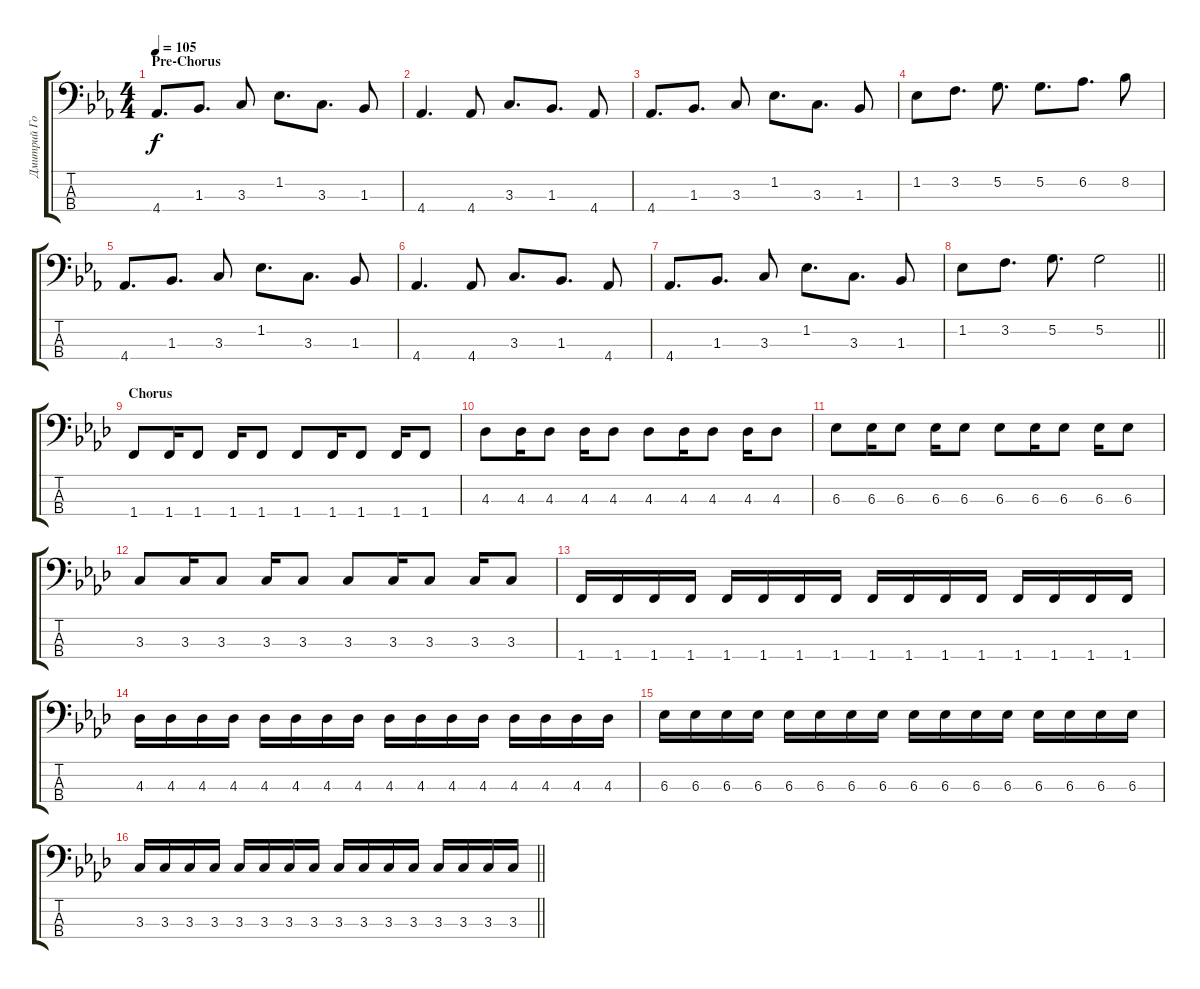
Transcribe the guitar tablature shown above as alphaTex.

\track ("Дмитрий Голяшев" "Дмитрий Го") {instrument electricbasspick}
\staff {score tabs}
\tuning (G2 D2 A1 E1) {hide}
\ts (4 4)
\section ("" "Pre-Chorus")
\tempo 105
\clef f4
\ks eb
4.4.8{d dy f} 1.3.8{d} 3.3.8 1.2.8{d} 3.3.8{d} 1.3.8 |
4.4.4{d} 4.4.8 3.3.8{d} 1.3.8{d} 4.4.8 |
4.4.8{d} 1.3.8{d} 3.3.8 1.2.8{d} 3.3.8{d} 1.3.8 |
1.2.8 3.2.8{d} 5.2.8{d} 5.2.8{d} 6.2.8{d} 8.2.8 |
4.4.8{d} 1.3.8{d} 3.3.8 1.2.8{d} 3.3.8{d} 1.3.8 |
4.4.4{d} 4.4.8 3.3.8{d} 1.3.8{d} 4.4.8 |
4.4.8{d} 1.3.8{d} 3.3.8 1.2.8{d} 3.3.8{d} 1.3.8 |
\barLineRight lightlight
1.2.8 3.2.8{d} 5.2.8{d} 5.2.2 |
\section ("" "Chorus")
\ks ab
1.4.8 1.4.16 1.4.8 1.4.16 1.4.8 1.4.8 1.4.16 1.4.8 1.4.16 1.4.8 |
4.3.8 4.3.16 4.3.8 4.3.16 4.3.8 4.3.8 4.3.16 4.3.8 4.3.16 4.3.8 |
6.3.8 6.3.16 6.3.8 6.3.16 6.3.8 6.3.8 6.3.16 6.3.8 6.3.16 6.3.8 |
3.3.8 3.3.16 3.3.8 3.3.16 3.3.8 3.3.8 3.3.16 3.3.8 3.3.16 3.3.8 |
1.4.16 1.4.16 1.4.16 1.4.16 1.4.16 1.4.16 1.4.16 1.4.16 1.4.16 1.4.16 1.4.16 1.4.16 1.4.16 1.4.16 1.4.16 1.4.16 |
4.3.16 4.3.16 4.3.16 4.3.16 4.3.16 4.3.16 4.3.16 4.3.16 4.3.16 4.3.16 4.3.16 4.3.16 4.3.16 4.3.16 4.3.16 4.3.16 |
6.3.16 6.3.16 6.3.16 6.3.16 6.3.16 6.3.16 6.3.16 6.3.16 6.3.16 6.3.16 6.3.16 6.3.16 6.3.16 6.3.16 6.3.16 6.3.16 |
\barLineRight lightlight
3.3.16 3.3.16 3.3.16 3.3.16 3.3.16 3.3.16 3.3.16 3.3.16 3.3.16 3.3.16 3.3.16 3.3.16 3.3.16 3.3.16 3.3.16 3.3.16
